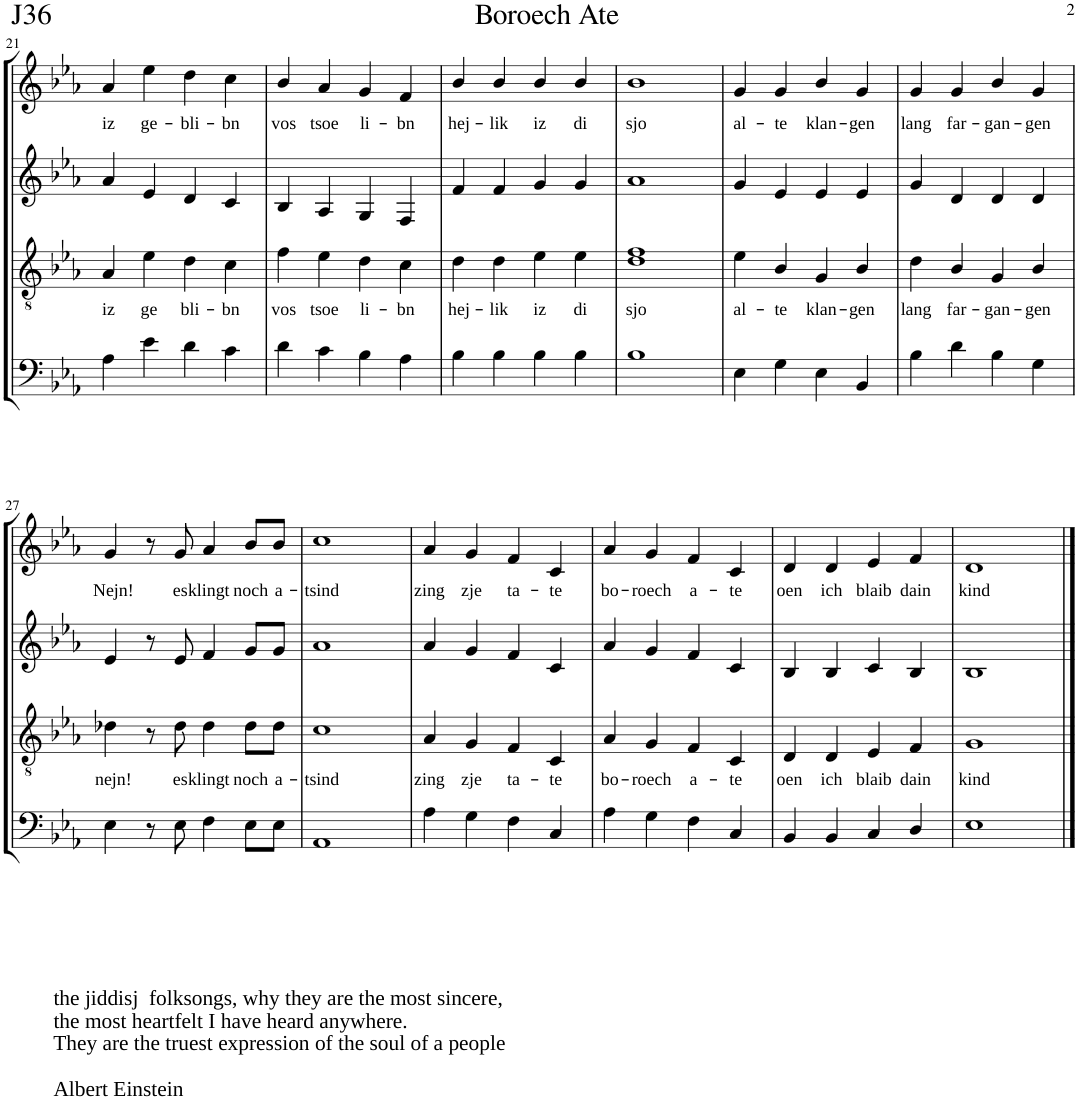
**kern	**kern	**text	**kern	**kern	**text
*part4	*part3	*part3	*part2	*part1	*part1
*staff4	*staff3	*staff3	*staff2	*staff1	*staff1
*I"BASS	*I"TENOR	*	*I"ALTO	*I"SOPRANO	*
!!LO:PB:g=z
*clefF4	*clefGv2	*	*clefG2	*clefG2	*
*	*Trd7c12	*	*	*	*
*k[b-e-a-]	*k[b-e-a-]	*	*k[b-e-a-]	*k[b-e-a-]	*
*E-:	*E-:	*	*E-:	*E-:	*
*M4/4	*M4/4	*	*M4/4	*M4/4	*
=21	=21	=21	=21	=21	=21
!	!	!LO:LY:b	!	!	!LO:LY:b
4A-\	4A-/	iz	4a-/	4a-/	iz
!	!	!LO:LY:b	!	!	!LO:LY:b
4e-\	4e-\	ge	4e-/	4ee-\	ge-
!	!	!LO:LY:b	!	!	!LO:LY:b
4d\	4d\	bli-	4d/	4dd\	-bli-
!	!	!LO:LY:b	!	!	!LO:LY:b
4c\	4c\	-bn	4c/	4cc\	-bn
=22	=22	=22	=22	=22	=22
!	!	!LO:LY:b	!	!	!LO:LY:b
4d\	4f\	vos	4B-/	4b-/	vos
!	!	!LO:LY:b	!	!	!LO:LY:b
4c\	4e-\	tsoe	4A-/	4a-/	tsoe
!	!	!LO:LY:b	!	!	!LO:LY:b
4B-\	4d\	li-	4G/	4g/	li-
!	!	!LO:LY:b	!	!	!LO:LY:b
4A-\	4c\	-bn	4F/	4f/	-bn
=23	=23	=23	=23	=23	=23
!	!	!LO:LY:b	!	!	!LO:LY:b
4B-\	4d\	hej-	4f/	4b-/	hej-
!	!	!LO:LY:b	!	!	!LO:LY:b
4B-\	4d\	-lik	4f/	4b-/	-lik
!	!	!LO:LY:b	!	!	!LO:LY:b
4B-\	4e-\	iz	4g/	4b-/	iz
!	!	!LO:LY:b	!	!	!LO:LY:b
4B-\	4e-\	di	4g/	4b-/	di
=24	=24	=24	=24	=24	=24
!	!	!LO:LY:b	!	!	!LO:LY:b
1B-	1d 1f	sjo	1a-	1b-	sjo
=25	=25	=25	=25	=25	=25
!	!	!LO:LY:b	!	!	!LO:LY:b
4E-\	4e-\	al-	4g/	4g/	al-
!	!	!LO:LY:b	!	!	!LO:LY:b
4G\	4B-/	-te	4e-/	4g/	-te
!	!	!LO:LY:b	!	!	!LO:LY:b
4E-\	4G/	klan-	4e-/	4b-/	klan-
!	!	!LO:LY:b	!	!	!LO:LY:b
4BB-/	4B-/	-gen	4e-/	4g/	-gen
=26	=26	=26	=26	=26	=26
!	!	!LO:LY:b	!	!	!LO:LY:b
4B-\	4d\	lang	4g/	4g/	lang
!	!	!LO:LY:b	!	!	!LO:LY:b
4d\	4B-/	far-	4d/	4g/	far-
!	!	!LO:LY:b	!	!	!LO:LY:b
4B-\	4G/	-gan-	4d/	4b-/	-gan-
!	!	!LO:LY:b	!	!	!LO:LY:b
4G\	4B-/	-gen	4d/	4g/	-gen
!!LO:LB:g=z
=27	=27	=27	=27	=27	=27
!LO:TX:b:t=the jiddisj  folksongs, why they are the most sincere,	!	!	!	!	!
!LO:TX:b:t=the most heartfelt I have heard anywhere.	!	!	!	!	!
!LO:TX:b:t=They are the truest expression of the soul of a people	!	!	!	!	!
!LO:TX:b:t=Albert Einstein	!	!	!	!	!
!	!	!LO:LY:b	!	!	!LO:LY:b
4E-\	4d-X\	nejn!	4e-/	4g/	Nejn!
8r	8r	.	8r	8r	.
!	!	!LO:LY:b	!	!	!LO:LY:b
8E-\	8d-\	es	8e-/	8g/	es
!	!	!LO:LY:b	!	!	!LO:LY:b
4F\	4d-\	klingt	4f/	4a-/	klingt
!	!	!LO:LY:b	!	!	!LO:LY:b
8E-\L	8d-\L	noch	8g/L	8b-/L	noch
!	!	!LO:LY:b	!	!	!LO:LY:b
8E-\J	8d-\J	a-	8g/J	8b-/J	a-
=28	=28	=28	=28	=28	=28
!	!	!LO:LY:b	!	!	!LO:LY:b
1AA-	1c	-tsind	1a-	1cc	-tsind
=29	=29	=29	=29	=29	=29
!	!	!LO:LY:b	!	!	!LO:LY:b
4A-\	4A-/	zing	4a-/	4a-/	zing
!	!	!LO:LY:b	!	!	!LO:LY:b
4G\	4G/	zje	4g/	4g/	zje
!	!	!LO:LY:b	!	!	!LO:LY:b
4F\	4F/	ta-	4f/	4f/	ta-
!	!	!LO:LY:b	!	!	!LO:LY:b
4C/	4C/	-te	4c/	4c/	-te
=30	=30	=30	=30	=30	=30
!	!	!LO:LY:b	!	!	!LO:LY:b
4A-\	4A-/	bo-	4a-/	4a-/	bo-
!	!	!LO:LY:b	!	!	!LO:LY:b
4G\	4G/	-roech	4g/	4g/	-roech
!	!	!LO:LY:b	!	!	!LO:LY:b
4F\	4F/	a-	4f/	4f/	a-
!	!	!LO:LY:b	!	!	!LO:LY:b
4C/	4C/	-te	4c/	4c/	-te
=31	=31	=31	=31	=31	=31
!	!	!LO:LY:b	!	!	!LO:LY:b
4BB-/	4D/	oen	4B-/	4d/	oen
!	!	!LO:LY:b	!	!	!LO:LY:b
4BB-/	4D/	ich	4B-/	4d/	ich
!	!	!LO:LY:b	!	!	!LO:LY:b
4C/	4E-/	blaib	4c/	4e-/	blaib
!	!	!LO:LY:b	!	!	!LO:LY:b
4D/	4F/	dain	4B-/	4f/	dain
=32	=32	=32	=32	=32	=32
!	!	!LO:LY:b	!	!	!LO:LY:b
1E-	1G	kind	1B-	1d	kind
==	==	==	==	==	==
*-	*-	*-	*-	*-	*-
